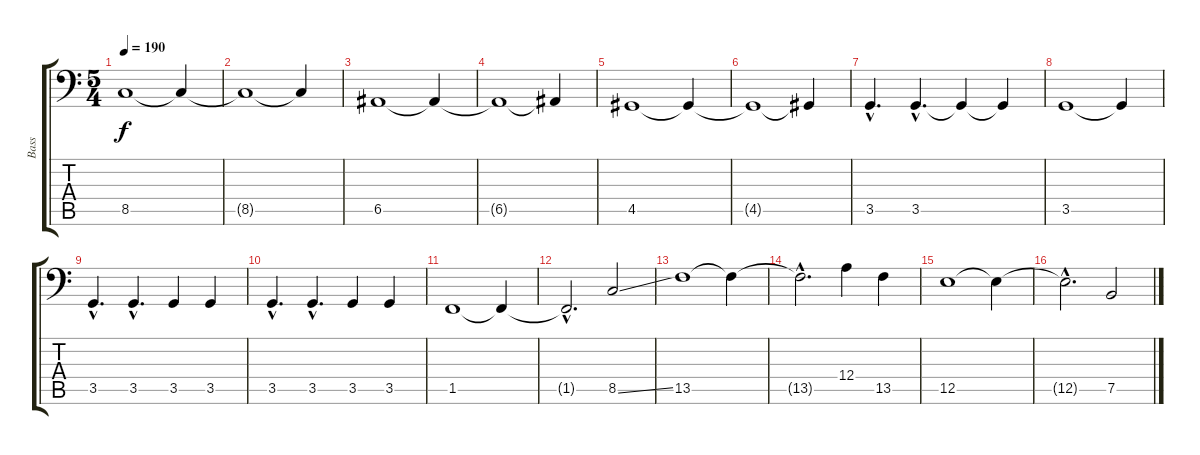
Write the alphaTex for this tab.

\track ("Bass" "Bass") {instrument electricbassfinger}
\staff {score tabs}
\tuning (B2 G2 D2 A1 E1 B0) {hide}
\ts (5 4)
\tempo 190
\clef f4
\ks c
8.5.1{dy f} 8.5{t}.4 |
8.5{t}.1 8.5{t}.4 |
6.5.1 6.5{t}.4 |
6.5{t}.1 6.5{t}.4 |
4.5.1 4.5{t}.4 |
4.5{t}.1 4.5{t}.4 |
3.5{hac}.4{d} 3.5{hac}.4{d} 3.5{t}.4 3.5{t}.4 |
3.5.1 3.5{t}.4 |
3.5{hac}.4{d} 3.5{hac}.4{d} 3.5.4 3.5.4 |
3.5{hac}.4{d} 3.5{hac}.4{d} 3.5.4 3.5.4 |
1.5.1 1.5{t}.4 |
1.5{hac t}.2{d} 8.5{ss}.2 |
13.5.1 13.5{t}.4 |
13.5{hac t}.2{d} 12.4.4 13.5.4 |
12.5.1 12.5{t}.4 |
12.5{hac t}.2{d} 7.5{ss}.2
